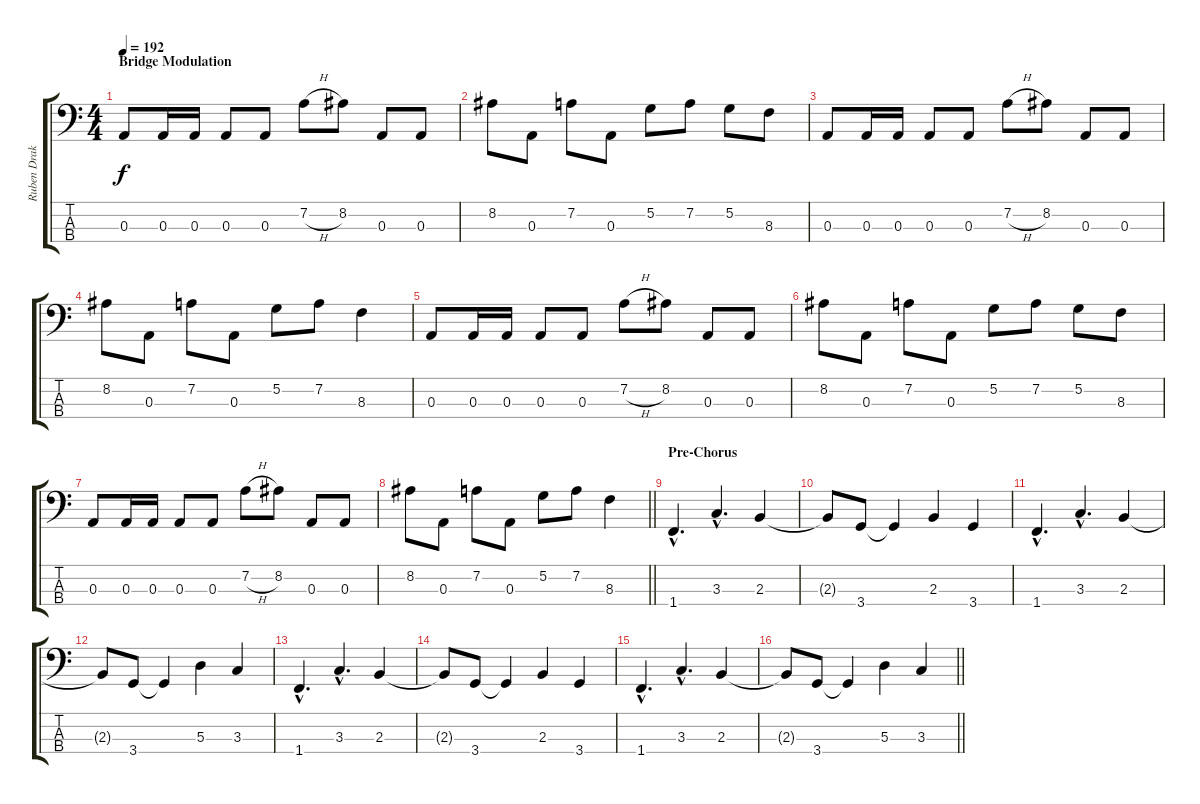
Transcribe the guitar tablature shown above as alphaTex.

\track ("Ruben Drake" "Ruben Drak") {instrument electricbasspick}
\staff {score tabs}
\tuning (G2 D2 A1 E1) {hide}
\ts (4 4)
\section ("" "Bridge Modulation")
\tempo 192
\clef f4
\ks c
0.3.8{dy f} 0.3.16 0.3.16 0.3.8 0.3.8 7.2{h}.8 8.2.8 0.3.8 0.3.8 |
8.2.8 0.3.8 7.2.8 0.3.8 5.2.8 7.2.8 5.2.8 8.3.8 |
0.3.8 0.3.16 0.3.16 0.3.8 0.3.8 7.2{h}.8 8.2.8 0.3.8 0.3.8 |
8.2.8 0.3.8 7.2.8 0.3.8 5.2.8 7.2.8 8.3.4 |
0.3.8 0.3.16 0.3.16 0.3.8 0.3.8 7.2{h}.8 8.2.8 0.3.8 0.3.8 |
8.2.8 0.3.8 7.2.8 0.3.8 5.2.8 7.2.8 5.2.8 8.3.8 |
0.3.8 0.3.16 0.3.16 0.3.8 0.3.8 7.2{h}.8 8.2.8 0.3.8 0.3.8 |
\barLineRight lightlight
8.2.8 0.3.8 7.2.8 0.3.8 5.2.8 7.2.8 8.3.4 |
\section ("" "Pre-Chorus")
1.4{hac}.4{d} 3.3{hac}.4{d} 2.3.4 |
2.3{t}.8 3.4.8 3.4{t}.4 2.3.4 3.4.4 |
1.4{hac}.4{d} 3.3{hac}.4{d} 2.3.4 |
2.3{t}.8 3.4.8 3.4{t}.4 5.3.4 3.3.4 |
1.4{hac}.4{d} 3.3{hac}.4{d} 2.3.4 |
2.3{t}.8 3.4.8 3.4{t}.4 2.3.4 3.4.4 |
1.4{hac}.4{d} 3.3{hac}.4{d} 2.3.4 |
\barLineRight lightlight
2.3{t}.8 3.4.8 3.4{t}.4 5.3.4 3.3.4
